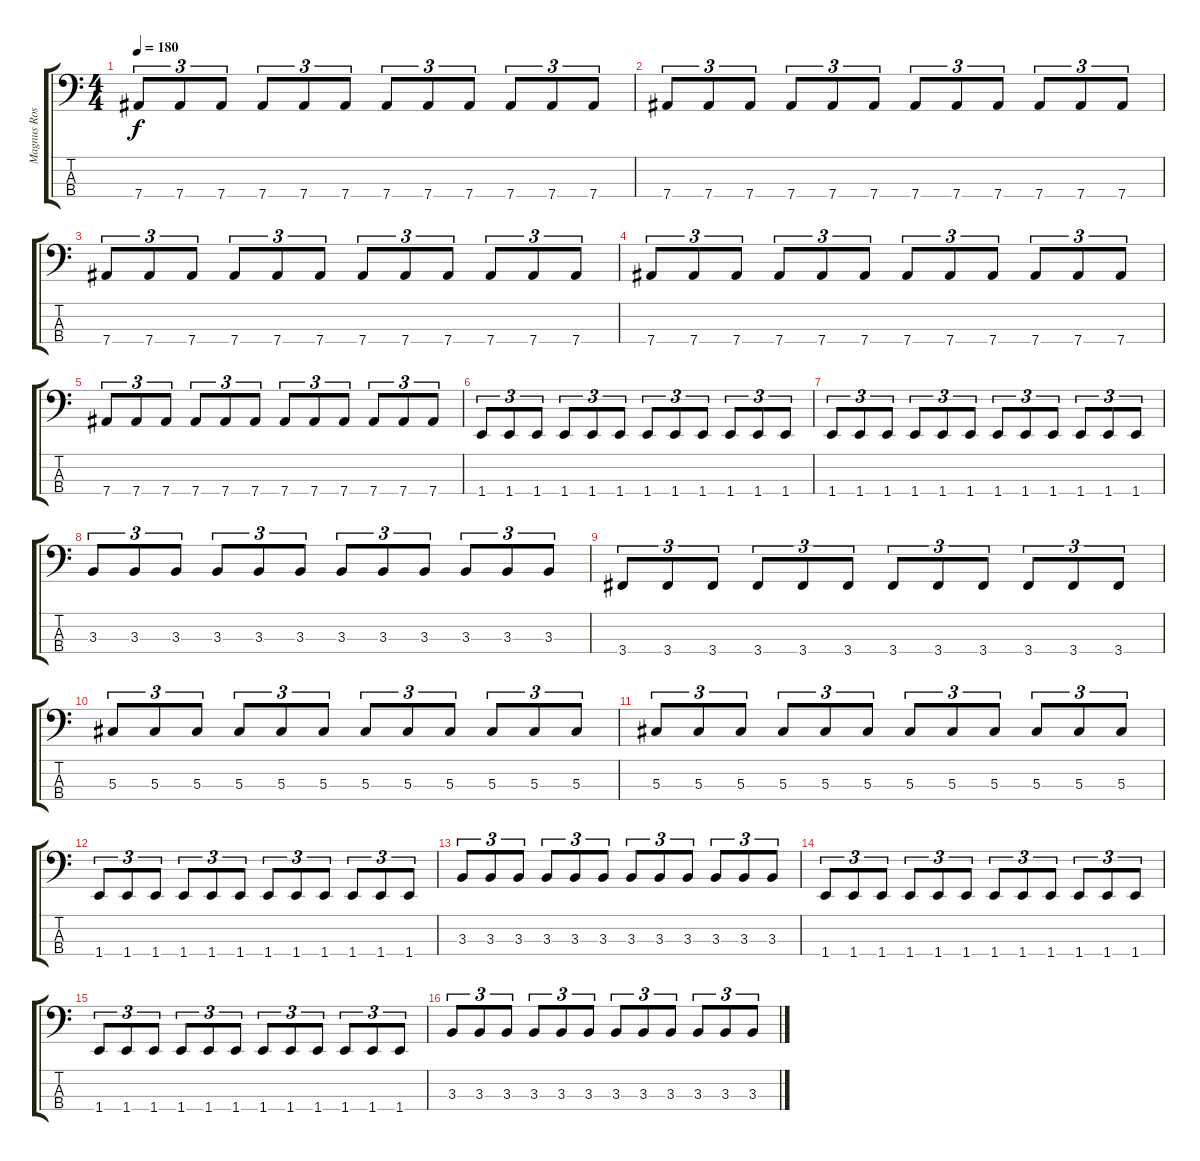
\track ("Magnus Rosén" "Magnus Ros") {instrument electricbassfinger}
\staff {score tabs}
\tuning (Gb2 Db2 Ab1 Eb1) {hide}
\ts (4 4)
\tempo 180
\clef f4
\ks c
7.4.8{tu (3 2) dy f} 7.4.8{tu (3 2)} 7.4.8{tu (3 2)} 7.4.8{tu (3 2)} 7.4.8{tu (3 2)} 7.4.8{tu (3 2)} 7.4.8{tu (3 2)} 7.4.8{tu (3 2)} 7.4.8{tu (3 2)} 7.4.8{tu (3 2)} 7.4.8{tu (3 2)} 7.4.8{tu (3 2)} |
7.4.8{tu (3 2)} 7.4.8{tu (3 2)} 7.4.8{tu (3 2)} 7.4.8{tu (3 2)} 7.4.8{tu (3 2)} 7.4.8{tu (3 2)} 7.4.8{tu (3 2)} 7.4.8{tu (3 2)} 7.4.8{tu (3 2)} 7.4.8{tu (3 2)} 7.4.8{tu (3 2)} 7.4.8{tu (3 2)} |
7.4.8{tu (3 2)} 7.4.8{tu (3 2)} 7.4.8{tu (3 2)} 7.4.8{tu (3 2)} 7.4.8{tu (3 2)} 7.4.8{tu (3 2)} 7.4.8{tu (3 2)} 7.4.8{tu (3 2)} 7.4.8{tu (3 2)} 7.4.8{tu (3 2)} 7.4.8{tu (3 2)} 7.4.8{tu (3 2)} |
7.4.8{tu (3 2)} 7.4.8{tu (3 2)} 7.4.8{tu (3 2)} 7.4.8{tu (3 2)} 7.4.8{tu (3 2)} 7.4.8{tu (3 2)} 7.4.8{tu (3 2)} 7.4.8{tu (3 2)} 7.4.8{tu (3 2)} 7.4.8{tu (3 2)} 7.4.8{tu (3 2)} 7.4.8{tu (3 2)} |
7.4.8{tu (3 2)} 7.4.8{tu (3 2)} 7.4.8{tu (3 2)} 7.4.8{tu (3 2)} 7.4.8{tu (3 2)} 7.4.8{tu (3 2)} 7.4.8{tu (3 2)} 7.4.8{tu (3 2)} 7.4.8{tu (3 2)} 7.4.8{tu (3 2)} 7.4.8{tu (3 2)} 7.4.8{tu (3 2)} |
1.4.8{tu (3 2)} 1.4.8{tu (3 2)} 1.4.8{tu (3 2)} 1.4.8{tu (3 2)} 1.4.8{tu (3 2)} 1.4.8{tu (3 2)} 1.4.8{tu (3 2)} 1.4.8{tu (3 2)} 1.4.8{tu (3 2)} 1.4.8{tu (3 2)} 1.4.8{tu (3 2)} 1.4.8{tu (3 2)} |
1.4.8{tu (3 2)} 1.4.8{tu (3 2)} 1.4.8{tu (3 2)} 1.4.8{tu (3 2)} 1.4.8{tu (3 2)} 1.4.8{tu (3 2)} 1.4.8{tu (3 2)} 1.4.8{tu (3 2)} 1.4.8{tu (3 2)} 1.4.8{tu (3 2)} 1.4.8{tu (3 2)} 1.4.8{tu (3 2)} |
3.3.8{tu (3 2)} 3.3.8{tu (3 2)} 3.3.8{tu (3 2)} 3.3.8{tu (3 2)} 3.3.8{tu (3 2)} 3.3.8{tu (3 2)} 3.3.8{tu (3 2)} 3.3.8{tu (3 2)} 3.3.8{tu (3 2)} 3.3.8{tu (3 2)} 3.3.8{tu (3 2)} 3.3.8{tu (3 2)} |
3.4.8{tu (3 2)} 3.4.8{tu (3 2)} 3.4.8{tu (3 2)} 3.4.8{tu (3 2)} 3.4.8{tu (3 2)} 3.4.8{tu (3 2)} 3.4.8{tu (3 2)} 3.4.8{tu (3 2)} 3.4.8{tu (3 2)} 3.4.8{tu (3 2)} 3.4.8{tu (3 2)} 3.4.8{tu (3 2)} |
5.3.8{tu (3 2)} 5.3.8{tu (3 2)} 5.3.8{tu (3 2)} 5.3.8{tu (3 2)} 5.3.8{tu (3 2)} 5.3.8{tu (3 2)} 5.3.8{tu (3 2)} 5.3.8{tu (3 2)} 5.3.8{tu (3 2)} 5.3.8{tu (3 2)} 5.3.8{tu (3 2)} 5.3.8{tu (3 2)} |
5.3.8{tu (3 2)} 5.3.8{tu (3 2)} 5.3.8{tu (3 2)} 5.3.8{tu (3 2)} 5.3.8{tu (3 2)} 5.3.8{tu (3 2)} 5.3.8{tu (3 2)} 5.3.8{tu (3 2)} 5.3.8{tu (3 2)} 5.3.8{tu (3 2)} 5.3.8{tu (3 2)} 5.3.8{tu (3 2)} |
1.4.8{tu (3 2)} 1.4.8{tu (3 2)} 1.4.8{tu (3 2)} 1.4.8{tu (3 2)} 1.4.8{tu (3 2)} 1.4.8{tu (3 2)} 1.4.8{tu (3 2)} 1.4.8{tu (3 2)} 1.4.8{tu (3 2)} 1.4.8{tu (3 2)} 1.4.8{tu (3 2)} 1.4.8{tu (3 2)} |
3.3.8{tu (3 2)} 3.3.8{tu (3 2)} 3.3.8{tu (3 2)} 3.3.8{tu (3 2)} 3.3.8{tu (3 2)} 3.3.8{tu (3 2)} 3.3.8{tu (3 2)} 3.3.8{tu (3 2)} 3.3.8{tu (3 2)} 3.3.8{tu (3 2)} 3.3.8{tu (3 2)} 3.3.8{tu (3 2)} |
1.4.8{tu (3 2)} 1.4.8{tu (3 2)} 1.4.8{tu (3 2)} 1.4.8{tu (3 2)} 1.4.8{tu (3 2)} 1.4.8{tu (3 2)} 1.4.8{tu (3 2)} 1.4.8{tu (3 2)} 1.4.8{tu (3 2)} 1.4.8{tu (3 2)} 1.4.8{tu (3 2)} 1.4.8{tu (3 2)} |
1.4.8{tu (3 2)} 1.4.8{tu (3 2)} 1.4.8{tu (3 2)} 1.4.8{tu (3 2)} 1.4.8{tu (3 2)} 1.4.8{tu (3 2)} 1.4.8{tu (3 2)} 1.4.8{tu (3 2)} 1.4.8{tu (3 2)} 1.4.8{tu (3 2)} 1.4.8{tu (3 2)} 1.4.8{tu (3 2)} |
3.3.8{tu (3 2)} 3.3.8{tu (3 2)} 3.3.8{tu (3 2)} 3.3.8{tu (3 2)} 3.3.8{tu (3 2)} 3.3.8{tu (3 2)} 3.3.8{tu (3 2)} 3.3.8{tu (3 2)} 3.3.8{tu (3 2)} 3.3.8{tu (3 2)} 3.3.8{tu (3 2)} 3.3.8{tu (3 2)}
